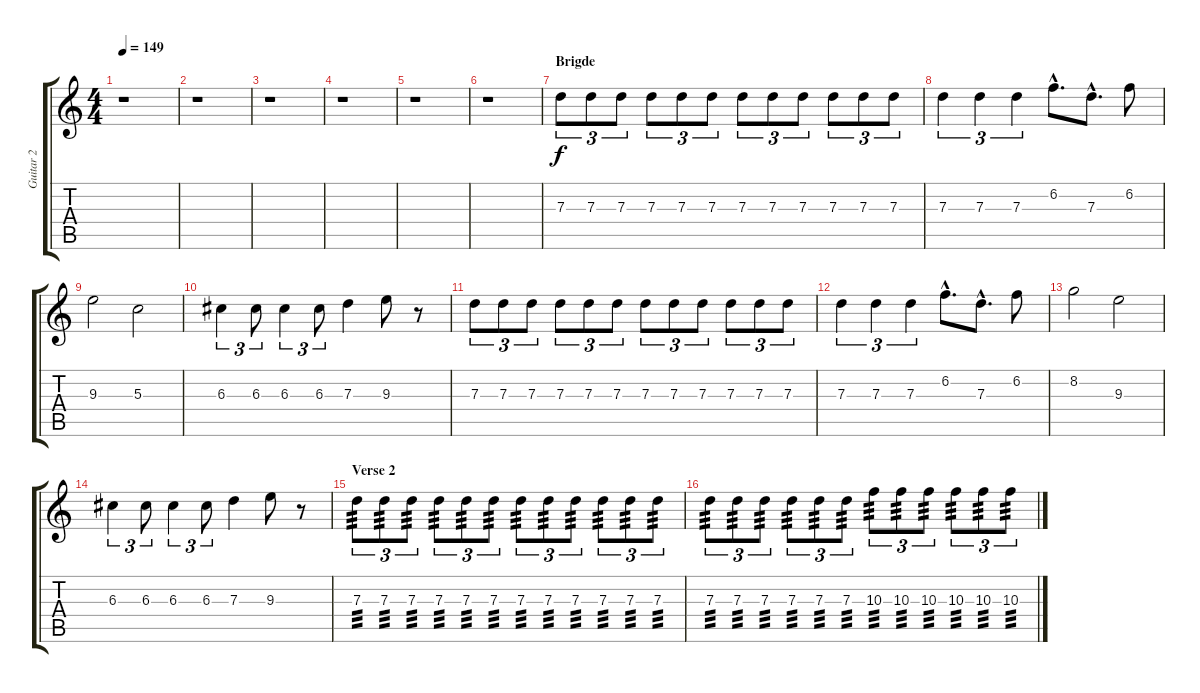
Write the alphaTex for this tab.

\track ("Guitar 2" "Guitar 2") {instrument distortionguitar}
\staff {score tabs}
\tuning (E4 B3 G3 D3 A2 E2) {hide}
\ts (4 4)
\tempo 149
\clef g2
\ks c
r.1{dy f} |
r.1 |
r.1 |
r.1 |
r.1 |
r.1 |
\section ("" "Brigde")
7.3.8{tu (3 2)} 7.3.8{tu (3 2)} 7.3.8{tu (3 2)} 7.3.8{tu (3 2)} 7.3.8{tu (3 2)} 7.3.8{tu (3 2)} 7.3.8{tu (3 2)} 7.3.8{tu (3 2)} 7.3.8{tu (3 2)} 7.3.8{tu (3 2)} 7.3.8{tu (3 2)} 7.3.8{tu (3 2)} |
7.3.4{tu (3 2)} 7.3.4{tu (3 2)} 7.3.4{tu (3 2)} 6.2{hac}.8{d} 7.3{hac}.8{d} 6.2.8 |
9.3.2 5.3.2 |
6.3.4{tu (3 2)} 6.3.8{tu (3 2)} 6.3.4{tu (3 2)} 6.3.8{tu (3 2)} 7.3.4 9.3.8 r.8 |
7.3.8{tu (3 2)} 7.3.8{tu (3 2)} 7.3.8{tu (3 2)} 7.3.8{tu (3 2)} 7.3.8{tu (3 2)} 7.3.8{tu (3 2)} 7.3.8{tu (3 2)} 7.3.8{tu (3 2)} 7.3.8{tu (3 2)} 7.3.8{tu (3 2)} 7.3.8{tu (3 2)} 7.3.8{tu (3 2)} |
7.3.4{tu (3 2)} 7.3.4{tu (3 2)} 7.3.4{tu (3 2)} 6.2{hac}.8{d} 7.3{hac}.8{d} 6.2.8 |
8.2.2 9.3.2 |
6.3.4{tu (3 2)} 6.3.8{tu (3 2)} 6.3.4{tu (3 2)} 6.3.8{tu (3 2)} 7.3.4 9.3.8 r.8 |
\section ("" "Verse 2")
7.3.8{tu (3 2) tp 3 volume 14} 7.3.8{tu (3 2) tp 3} 7.3.8{tu (3 2) tp 3} 7.3.8{tu (3 2) tp 3} 7.3.8{tu (3 2) tp 3} 7.3.8{tu (3 2) tp 3} 7.3.8{tu (3 2) tp 3} 7.3.8{tu (3 2) tp 3} 7.3.8{tu (3 2) tp 3} 7.3.8{tu (3 2) tp 3} 7.3.8{tu (3 2) tp 3} 7.3.8{tu (3 2) tp 3} |
7.3.8{tu (3 2) tp 3} 7.3.8{tu (3 2) tp 3} 7.3.8{tu (3 2) tp 3} 7.3.8{tu (3 2) tp 3} 7.3.8{tu (3 2) tp 3} 7.3.8{tu (3 2) tp 3} 10.3.8{tu (3 2) tp 3} 10.3.8{tu (3 2) tp 3} 10.3.8{tu (3 2) tp 3} 10.3.8{tu (3 2) tp 3} 10.3.8{tu (3 2) tp 3} 10.3.8{tu (3 2) tp 3}
